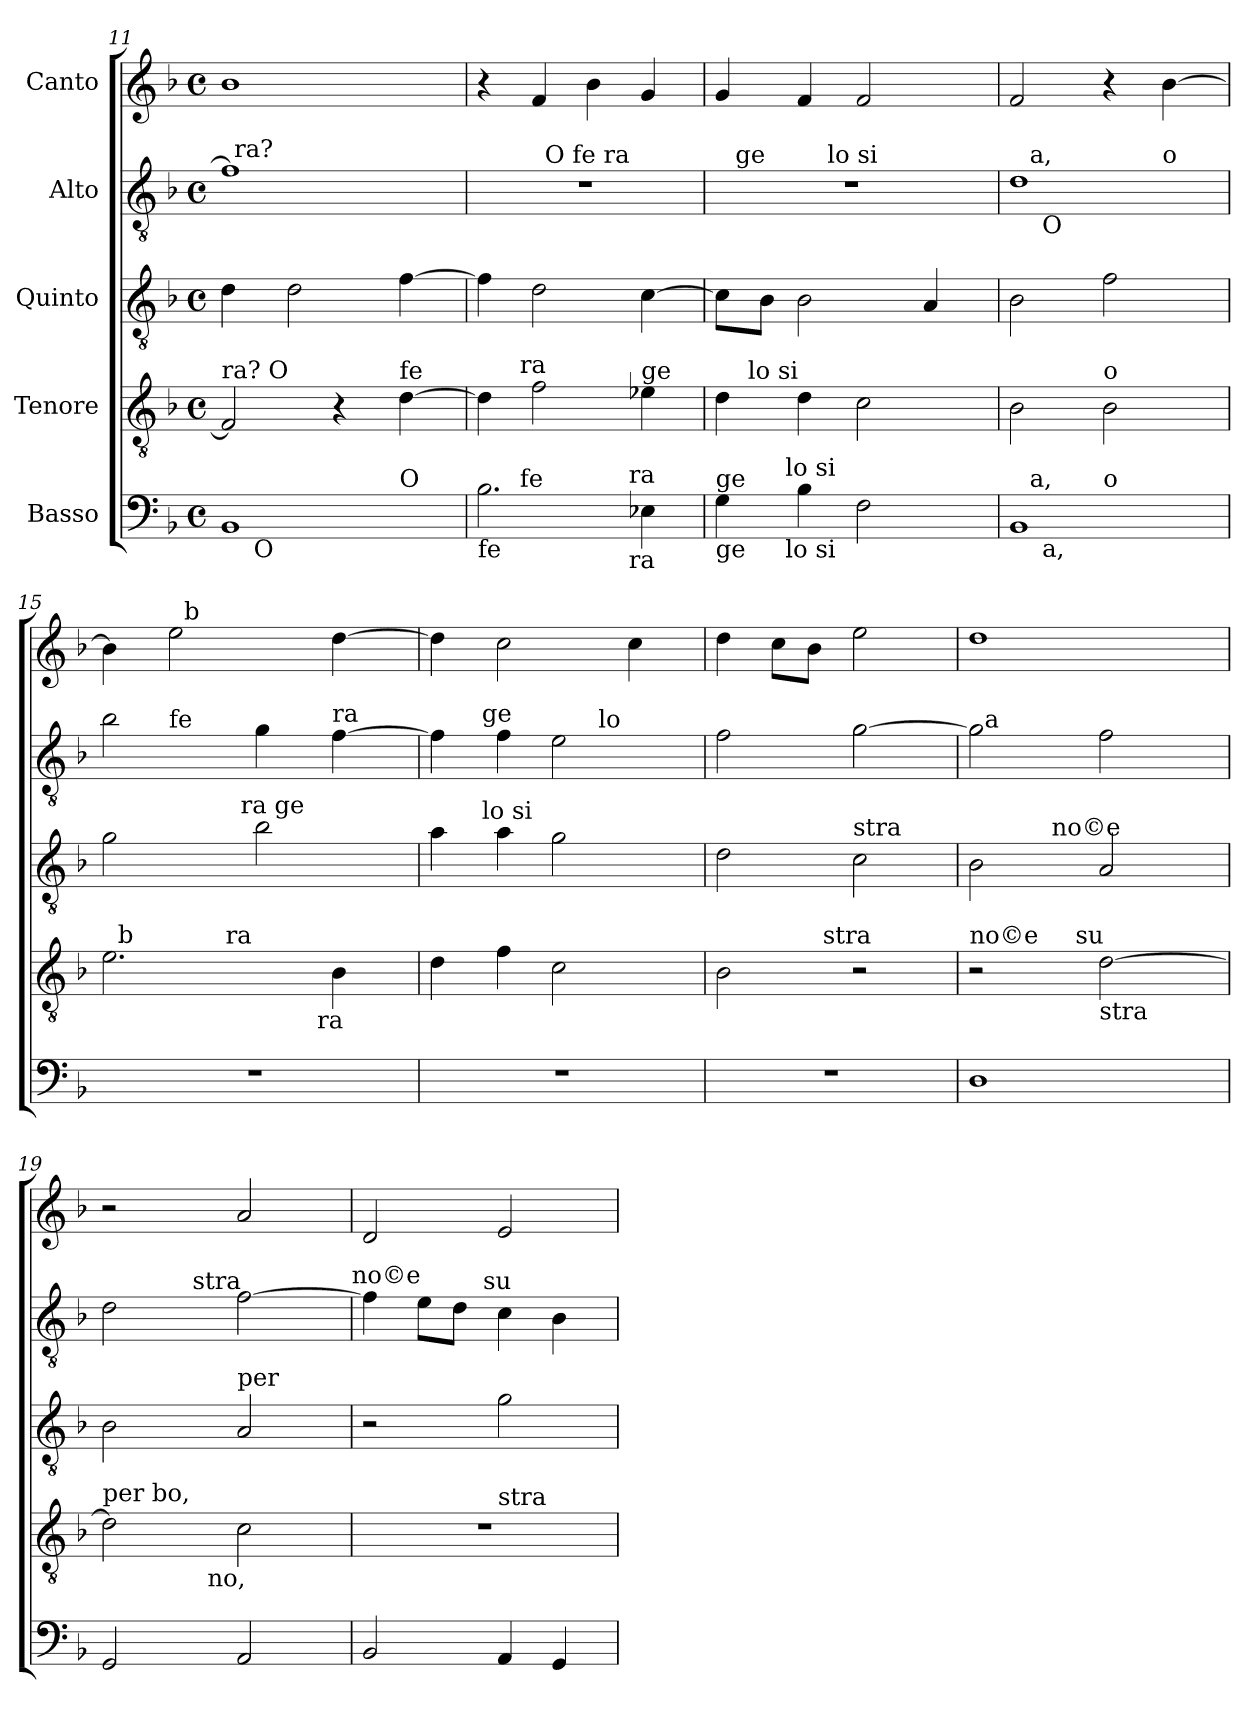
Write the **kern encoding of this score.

**kern	**kern	**kern	**kern	**kern
*part5	*part4	*part3	*part2	*part1
*staff5	*staff4	*staff3	*staff2	*staff1
*I"Basso	*I"Tenore	*I"Quinto	*I"Alto	*I"Canto
*clefF4	*clefGv2	*clefGv2	*clefGv2	*clefG2
*ITrd7c12	*	*	*	*
*k[b-]	*k[b-]	*k[b-]	*k[b-]	*k[b-]
*F:	*F:	*F:	*F:	*F:
*M4/4	*M4/4	*M4/4	*M4/4	*M4/4
*met(c)	*met(c)	*met(c)	*met(c)	*met(c)
=11	=11	=11	=11	=11
!	!LO:TX:a:t=ra? O	!	!	!
*^	*	*	*^	*
*	*^	*	*	*	*	*
1BBB-	16.ryy	2.ryy	2F/]	4d\	1f]	32ryy	1b-
!	!	!	!	!	!	!LO:TX:a:t=ra?	!
.	.	.	.	.	.	2ryy	.
!	!LO:TX:b:t=O	!	!	!	!	!	!
.	2ryy	.	.	.	.	.	.
.	.	.	.	2d\	.	.	.
.	.	.	4r	.	.	.	.
.	.	.	.	.	.	4...ryy	.
.	4ryy	.	.	.	.	.	.
!	!	!	!LO:TX:a:t=fe	!	!	!	!
!	!	!LO:TX:a:t=O	!	!	!	!	!
.	.	4ryy	[>4d\	[>4f\	.	.	.
.	8ryy	.	.	.	.	.	.
.	32ryy	.	.	.	.	.	.
=12	=12	=12	=12	=12	=12	=12	=12
!LO:TX:b:t=fe	!	!	!	!	!	!	!
*	*v	*v	*^	*	*	*	*
2.BB-\	8..ryy	4d\]	8..ryy	4f\]	1r	4ryy	4r
!	!	!	!LO:TX:a:t=ra	!	!	!	!
!	!LO:TX:a:t=fe	!	!	!	!	!	!
.	2ryy	.	2ryy	.	.	.	.
.	.	2f\	.	2d\	.	32ryy	4f/
!	!	!	!	!	!	!LO:TX:a:t=O fe ra	!
.	.	.	.	.	.	2ryy	.
.	.	.	.	.	.	.	4b-\
!	!LO:TX:b:t=ra	!	!	!	!	!	!
!	!LO:TX:a:t=ra	!	!	!	!	!	!
.	4ryy	.	4ryy	.	.	.	.
!	!	!LO:TX:a:t=ge	!	!	!	!	!
4EE-X\	.	4e-X\	.	[>4c\	.	.	4g/
.	.	.	.	.	.	8..ryy	.
.	32ryy	.	32ryy	.	.	.	.
=13	=13	=13	=13	=13	=13	=13	=13
!LO:TX:b:t=ge	!	!	!	!	!	!	!
!LO:TX:a:t=ge	!	!	!	!	!	!	!
*	*	*	*	*	*	*^	*
4GG\	8..ryy	4d\	16.ryy	8c\L]	1r	16ryy	4.ryy	4g/
!	!	!	!	!	!	!LO:TX:a:t=ge	!	!
.	.	.	.	.	.	2...ryy	.	.
!	!	!	!LO:TX:a:t=lo si	!	!	!	!	!
.	.	.	2ryy	.	.	.	.	.
.	.	.	.	8B-\J	.	.	.	.
!	!LO:TX:b:t=lo si	!	!	!	!	!	!	!
!	!LO:TX:a:t=lo si	!	!	!	!	!	!	!
.	2ryy	.	.	.	.	.	.	.
4BB-\	.	4d\	.	2B-\	.	.	.	4f/
!	!	!	!	!	!	!	!LO:TX:a:t=lo si	!
.	.	.	.	.	.	.	2ryy	.
2FF\	.	2c\	.	.	.	.	.	2f/
.	.	.	4ryy	.	.	.	.	.
.	4ryy	.	.	.	.	.	.	.
.	.	.	.	4A/	.	.	.	.
.	.	.	8ryy	.	.	.	.	.
.	.	.	.	.	.	.	8ryy	.
.	32ryy	.	32ryy	.	.	.	.	.
=14	=14	=14	=14	=14	=14	=14	=14	=14
!	!	!LO:TX:a:t=a,	!	!	!	!	!	!
*^	*^	*v	*v	*	*	*	*^	*
1BBB-	16ryy	16.ryy	2ryy	2B-\	2B-\	1d	16ryy	16.ryy	2.ryy	2f/
!	!	!	!	!	!	!	!LO:TX:a:t=a,	!	!	!
!	!LO:TX:a:t=a,	!	!	!	!	!	!	!	!	!
.	2...ryy	.	.	.	.	.	2...ryy	.	.	.
!	!	!	!	!	!	!	!	!LO:TX:b:t=O	!	!
!	!	!LO:TX:b:t=a,	!	!	!	!	!	!	!	!
.	.	2ryy	.	.	.	.	.	2ryy	.	.
!	!	!	!	!LO:TX:a:t=o	!	!	!	!	!	!
!	!	!	!LO:TX:a:t=o	!	!	!	!	!	!	!
.	.	.	2ryy	2B-\	2f\	.	.	.	.	4r
.	.	4ryy	.	.	.	.	.	4ryy	.	.
!	!	!	!	!	!	!	!	!	!LO:TX:a:t=o	!
.	.	.	.	.	.	.	.	.	4ryy	[<4b-\
.	.	8ryy	.	.	.	.	.	8ryy	.	.
.	.	32ryy	.	.	.	.	.	32ryy	.	.
!!LO:LB:g=z
=15	=15	=15	=15	=15	=15	=15	=15	=15	=15	=15
!	!	!	!	!	!LO:TX:a:t=fe	!	!	!	!	!
!	!	!	!	!LO:TX:b:t=fe	!	!	!	!	!	!
!	!	!	!	!LO:TX:a:t=fe	!	!	!	!	!	!
*	*	*	*	*^	*^	*	*	*	*	*^
*	*	*	*	*	*^	*	*	*	*	*	*	*	*
*v	*v	*v	*v	*	*	*^	*	*	*	*v	*v	*v	*	*
1r	2.e\	32ryy	4..ryy	2ryy	2g\	4...ryy	2b-\	4ryy	4b-\]	4ryy
!	!	!LO:TX:a:t=b	!	!	!	!	!	!	!	!
.	.	2ryy	.	.	.	.	.	.	.	.
!	!	!	!	!	!	!	!	!LO:TX:a:t=fe	!	!
.	.	.	.	.	.	.	.	2.ryy	2ee\	32ryy
!	!	!	!	!	!	!	!	!	!	!LO:TX:a:t=b
.	.	.	.	.	.	.	.	.	.	2ryy
!	!	!	!LO:TX:a:t=ra	!	!	!	!	!	!	!
.	.	.	2ryy	.	.	.	.	.	.	.
!	!	!	!	!	!	!LO:TX:a:t=ra ge	!	!	!	!
.	.	.	.	.	.	2ryy	.	.	.	.
.	.	.	.	8..ryy	2b-\	.	4g\	.	.	.
.	.	4...ryy	.	.	.	.	.	.	.	.
!	!	!	!	!LO:TX:b:t=ra	!	!	!	!	!	!
.	.	.	.	4ryy	.	.	.	.	.	.
!	!	!	!	!	!	!	!LO:TX:a:t=ra	!	!	!
.	4B-\	.	.	.	.	.	[>4f\	.	[>4dd\	.
.	.	.	.	.	.	.	.	.	.	8..ryy
.	.	.	16ryy	.	.	.	.	.	.	.
.	.	.	.	32ryy	.	32ryy	.	.	.	.
=16	=16	=16	=16	=16	=16	=16	=16	=16	=16	=16
!	!LO:TX:b:t=ge lo si	!	!	!	!	!	!	!	!	!
!	!LO:TX:a:t=ge lo si	!	!	!	!	!	!	!	!	!
*	*v	*v	*v	*v	*	*	*	*^	*v	*v
1r	4d\	4a\	8..ryy	4f\]	8..ryy	2ryy	4dd\]
!	!	!	!	!	!LO:TX:a:t=ge	!	!
!	!	!	!LO:TX:a:t=lo si	!	!	!	!
.	.	.	2ryy	.	2ryy	.	.
.	4f\	4a\	.	4f\	.	.	2cc\
.	2c\	2g\	.	2e\	.	8.ryy	.
!	!	!	!	!	!	!LO:TX:a:t=lo	!
.	.	.	.	.	.	4ryy	.
.	.	.	4ryy	.	4ryy	.	.
.	.	.	.	.	.	.	4cc\
.	.	.	.	.	.	16ryy	.
.	.	.	32ryy	.	32ryy	.	.
=17	=17	=17	=17	=17	=17	=17	=17
!	!	!	!	!LO:TX:a:t=si	!	!	!
!	!	!LO:TX:a:t=a	!	!	!	!	!
!	!LO:TX:a:t=a,	!	!	!	!	!	!
!	!LO:TX:b:t=a	!	!	!	!	!	!
*	*	*v	*v	*	*	*	*
*	*^	*	*v	*v	*v	*
1r	2B-\	4ryy	2d\	2f\	4dd\
.	.	8ryy	.	.	8cc\L
.	.	32ryy	.	.	8b-\J
!	!	!LO:TX:a:t=stra	!	!	!
.	.	2ryy	.	.	.
!	!	!	!LO:TX:a:t=stra	!	!
.	2r	.	2c\	[>2g\	2ee\
.	.	16.ryy	.	.	.
=18	=18	=18	=18	=18	=18
!	!LO:TX:a:t=no©e	!	!	!	!
*	*	*	*^	*^	*
1DD	2r	4..ryy	2B-\	4.ryy	2g\]	32ryy	1dd
!	!	!	!	!	!	!LO:TX:a:t=a	!
.	.	.	.	.	.	2ryy	.
!	!	!	!	!LO:TX:a:t=no©e	!	!	!
.	.	.	.	2ryy	.	.	.
!	!	!LO:TX:a:t=su	!	!	!	!	!
.	.	2ryy	.	.	.	.	.
!	!LO:TX:b:t=stra	!	!	!	!	!	!
.	[>2d\	.	2A/	.	2f\	.	.
.	.	.	.	.	.	4...ryy	.
.	.	.	.	8ryy	.	.	.
.	.	16ryy	.	.	.	.	.
=19	=19	=19	=19	=19	=19	=19	=19
!	!	!	!LO:TX:a:t=su	!	!	!	!
!	!LO:TX:a:t=per bo,	!	!	!	!	!	!
*	*	*	*v	*v	*	*	*
2GGG/	2d\]	4ryy	2B-\	2d\	4.ryy	2r
.	.	8ryy	.	.	.	.
!	!	!	!	!	!LO:TX:a:t=stra	!
.	.	32ryy	.	.	2ryy	.
!	!	!LO:TX:b:t=no,	!	!	!	!
.	.	2ryy	.	.	.	.
!	!	!	!LO:TX:a:t=per	!	!	!
2AAA/	2c\	.	2A/	[>2f\	.	2a/
.	.	.	.	.	8ryy	.
.	.	16.ryy	.	.	.	.
!	!	!	!	!LO:TX:a:t=no©e	!	!
=20	=20	=20	=20	=20	=20	=20
2BBB-/	1r	2ryy	2r	4f\]	4...ryy	2d/
.	.	.	.	8e\L	.	.
.	.	.	.	8d\J	.	.
!	!	!	!	!	!LO:TX:a:t=su	!
.	.	.	.	.	2ryy	.
!	!	!LO:TX:a:t=stra	!	!	!	!
4AAA/	.	2ryy	2g\	4c\	.	2e/
4GGG/	.	.	.	4B-\	.	.
.	.	.	.	.	32ryy	.
*	*v	*v	*	*v	*v	*
=	=	=	=	=
*-	*-	*-	*-	*-
